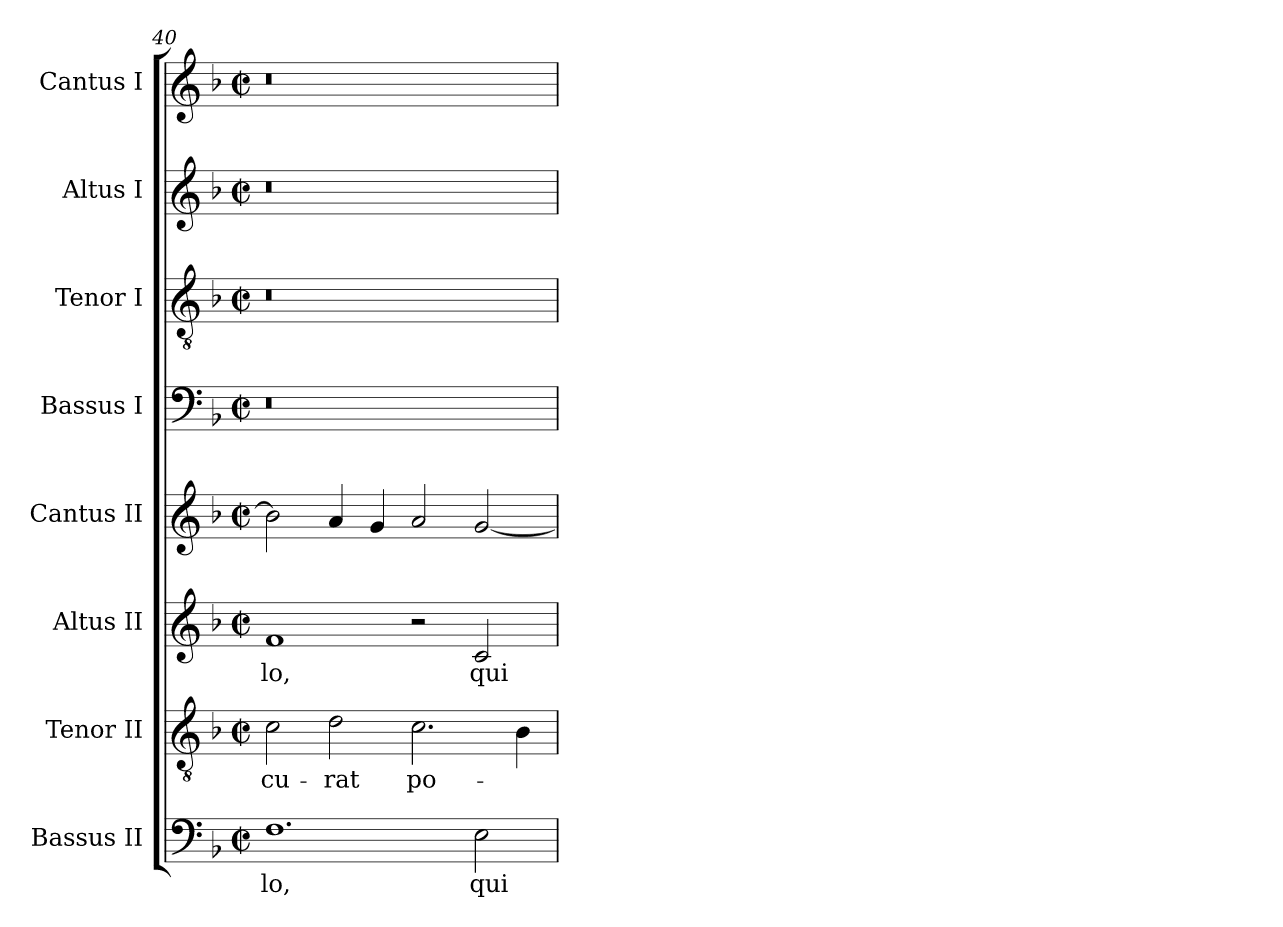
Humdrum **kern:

**kern	**text	**kern	**text	**kern	**text	**kern	**kern	**kern	**kern	**kern
*part8	*part8	*part7	*part7	*part6	*part6	*part5	*part4	*part3	*part2	*part1
*staff8	*staff8	*staff7	*staff7	*staff6	*staff6	*staff5	*staff4	*staff3	*staff2	*staff1
*I"Bassus II	*	*I"Tenor II	*	*I"Altus II	*	*I"Cantus II	*I"Bassus I	*I"Tenor I	*I"Altus I	*I"Cantus I
*clefF4	*	*clefGv2	*	*clefG2	*	*clefG2	*clefF4	*clefGv2	*clefG2	*clefG2
*k[b-]	*	*k[b-]	*	*k[b-]	*	*k[b-]	*k[b-]	*k[b-]	*k[b-]	*k[b-]
*F:	*	*F:	*	*F:	*	*F:	*F:	*F:	*F:	*F:
*M2/2	*	*M2/2	*	*M2/2	*	*M2/2	*M2/2	*M2/2	*M2/2	*M2/2
*met(c|)	*	*met(c|)	*	*met(c|)	*	*met(c|)	*met(c|)	*met(c|)	*met(c|)	*met(c|)
=40	=40	=40	=40	=40	=40	=40	=40	=40	=40	=40
!	!LO:LY:b:cj	!	!LO:LY:b:cj	!	!LO:LY:b:cj	!	!	!	!	!
1.F	lo,	2c\	cu-	1f	lo,	2b-\]	0r	0r	0r	0r
!	!	!	!LO:LY:b:cj	!	!	!	!	!	!	!
.	.	2d\	-rat	.	.	4a/	.	.	.	.
.	.	.	.	.	.	4g/	.	.	.	.
!	!	!	!LO:LY:b:cj	!	!	!	!	!	!	!
.	.	2.c\	po-	2r	.	2a/	.	.	.	.
!	!LO:LY:b:cj	!	!	!	!LO:LY:b:cj	!	!	!	!	!
2E\	qui	.	.	2c/	qui	[<2g/	.	.	.	.
.	.	4B-\	.	.	.	.	.	.	.	.
=	=	=	=	=	=	=	=	=	=	=
*-	*-	*-	*-	*-	*-	*-	*-	*-	*-	*-
